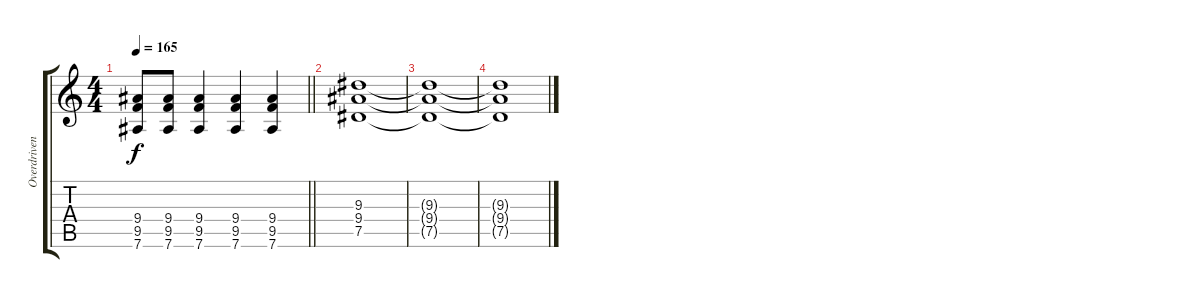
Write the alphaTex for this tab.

\track ("Overdriven Rhythm" "Overdriven") {instrument overdrivenguitar}
\staff {score tabs}
\tuning (Eb4 Bb3 Gb3 Db3 Ab2 Eb2) {hide}
\ts (4 4)
\tempo 165
\clef g2
\barLineRight lightlight
\ks c
(9.4{t} 9.5{t} 7.6{t}).8{dy f} (9.4 9.5 7.6).8 (9.4 9.5 7.6).4 (9.4 9.5 7.6).4 (9.4 9.5 7.6).4 |
(9.3 9.4 7.5).1 |
(9.3{t} 9.4{t} 7.5{t}).1 |
(9.3{t} 9.4{t} 7.5{t}).1
